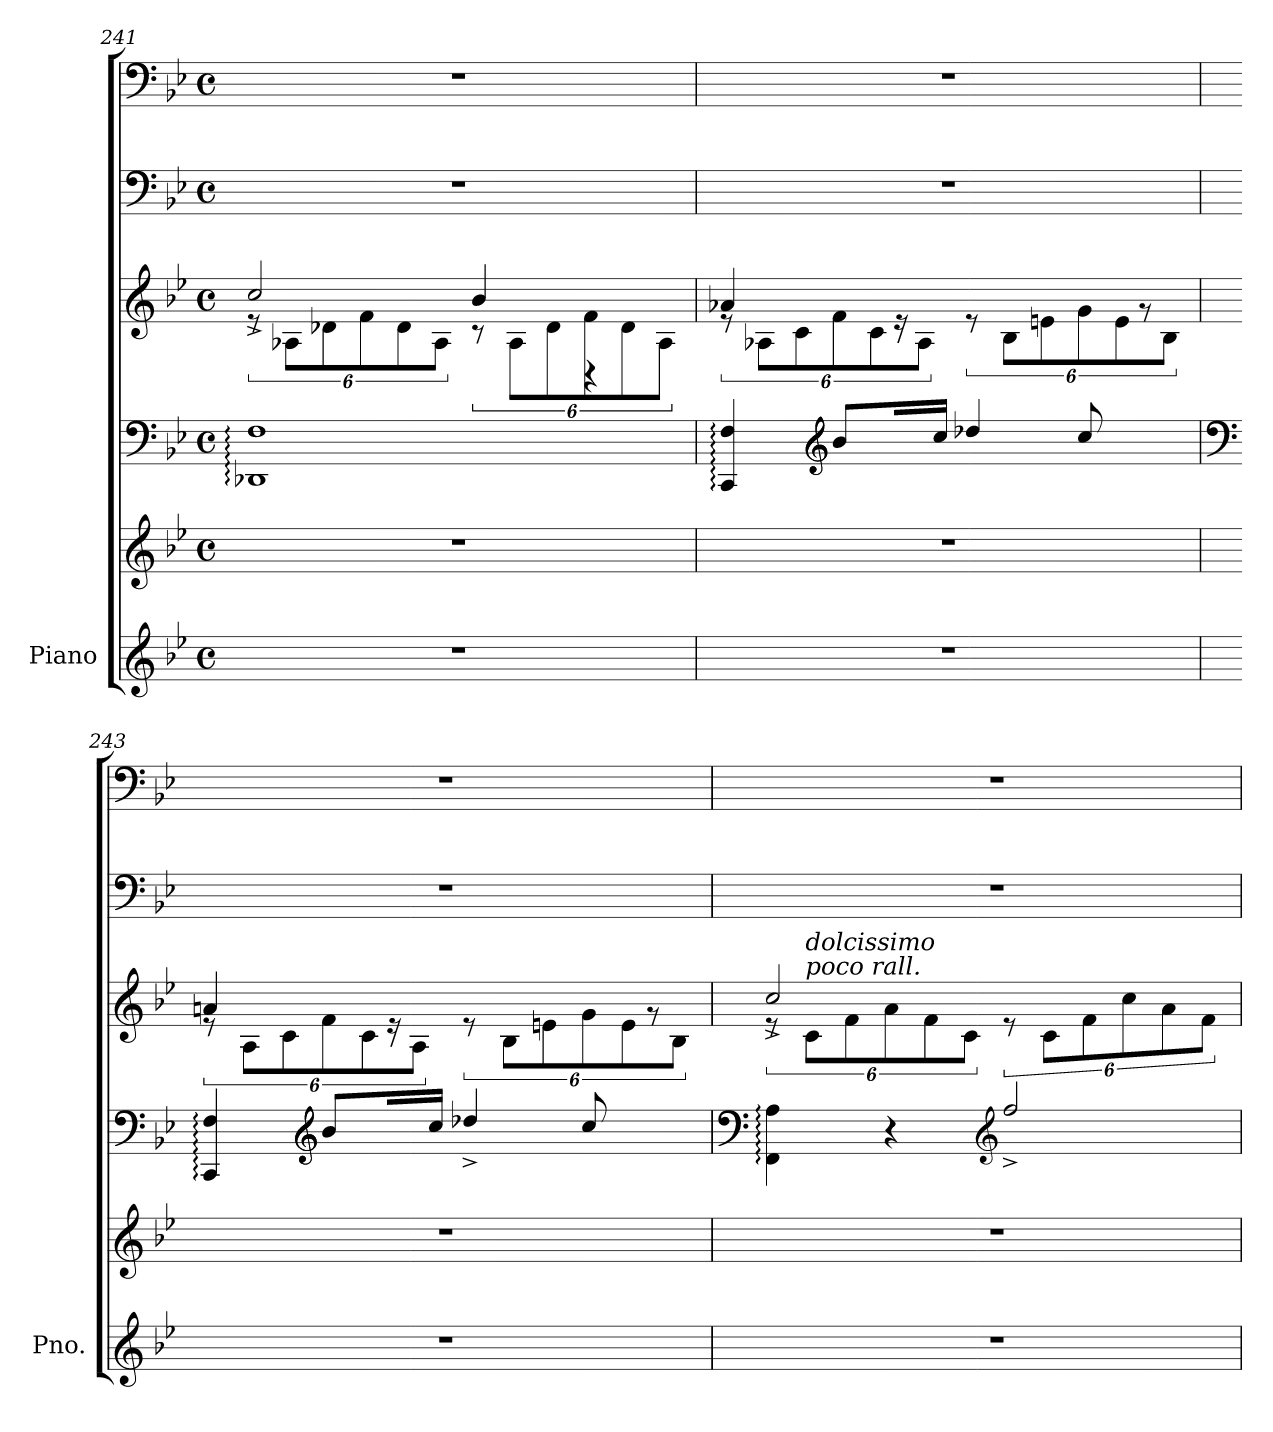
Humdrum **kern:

**kern	**kern	**kern	**kern	**kern	**kern
*part1	*part1	*part1	*part1	*part1	*part1
*staff6	*staff5	*staff4	*staff3	*staff2	*staff1
*I"Piano	*	*	*	*	*
*I'Pno.	*	*	*	*	*
*clefG2	*clefG2	*clefF4	*clefG2	*clefF4	*clefF4
*k[b-e-]	*k[b-e-]	*k[b-e-]	*k[b-e-]	*k[b-e-]	*k[b-e-]
*M4/4	*M4/4	*M4/4	*M4/4	*M4/4	*M4/4
*met(c)	*met(c)	*met(c)	*met(c)	*met(c)	*met(c)
*MM50	*MM50	*MM50	*MM50	*MM50	*MM50
=241	=241	=241	=241	=241	=241
*	*	*	*^	*	*
1r	1r	1DD-X: 1F:	12re	2cc^/	1r	1r
.	.	.	12A-X\L	.	.	.
.	.	.	12d-X\	.	.	.
.	.	.	12f\	.	.	.
.	.	.	12d-\	.	.	.
.	.	.	12A-\J	.	.	.
.	.	.	12rc	4b-/	.	.
.	.	.	12A-\L	.	.	.
.	.	.	12d-\	.	.	.
.	.	.	12f\	4r	.	.
.	.	.	12d-\	.	.	.
.	.	.	12A-\J	.	.	.
!!LO:PB:g=z
=242	=242	=242	=242	=242	=242	=242
*	*	*^	*	*	*	*
1r	1r	4CC/: 4F/:	4ryy	12re	4a-X/	1r	1r
.	.	.	.	12A-X\L	.	.	.
.	.	.	.	12c\	.	.	.
*	*	*clefG2	*	*	*	*	*
.	.	4ryy	8b-/L	12f\	8ryy	.	.
.	.	.	.	12c\	.	.	.
.	.	.	16ryy	.	16re	.	.
.	.	.	.	12A-\J	.	.	.
.	.	.	16cc/Jk	.	4..ryy	.	.
.	.	2ryy	4dd-X/	12re	.	.	.
.	.	.	.	12B-\L	.	.	.
.	.	.	.	12en\	.	.	.
.	.	.	8cc/	12g\	.	.	.
.	.	.	.	12e\	.	.	.
.	.	.	8ryy	.	8rg	.	.
.	.	.	.	12B-\J	.	.	.
=243	=243	=243	=243	=243	=243	=243	=243
*	*	*clefF4	*	*	*	*	*
1r	1r	4CC/: 4F/:	4ryy	12re	4an/	1r	1r
.	.	.	.	12A\L	.	.	.
.	.	.	.	12c\	.	.	.
*	*	*clefG2	*	*	*	*	*
.	.	4ryy	8b-/L	12f\	8ryy	.	.
.	.	.	.	12c\	.	.	.
.	.	.	16ryy	.	16re	.	.
.	.	.	.	12A\J	.	.	.
.	.	.	16cc/Jk	.	4..ryy	.	.
.	.	2ryy	4dd-X^/	12re	.	.	.
.	.	.	.	12B-\L	.	.	.
.	.	.	.	12en\	.	.	.
.	.	.	8cc/	12g\	.	.	.
.	.	.	.	12e\	.	.	.
.	.	.	8ryy	.	8rg	.	.
.	.	.	.	12B-\J	.	.	.
*	*	*v	*v	*	*	*	*
=244	=244	=244	=244	=244	=244	=244
*	*	*clefF4	*	*	*	*
1r	1r	4FF\: 4A\:	12re	2cc^/	1r	1r
!	!	!	!LO:TX:a:i:t=poco rall.	!	!	!
!	!	!	!LO:TX:a:i:t=dolcissimo	!	!	!
.	.	.	12c\L	.	.	.
.	.	.	12f\	.	.	.
.	.	4r	12a\	.	.	.
.	.	.	12f\	.	.	.
.	.	.	12c\J	.	.	.
*	*	*clefG2	*	*	*	*
.	.	2ff^/	12re	2ryy	.	.
.	.	.	12c\L	.	.	.
.	.	.	12f\	.	.	.
.	.	.	12cc\	.	.	.
.	.	.	12a\	.	.	.
.	.	.	12f\J	.	.	.
*	*	*	*v	*v	*	*
=	=	=	=	=	=
*-	*-	*-	*-	*-	*-
